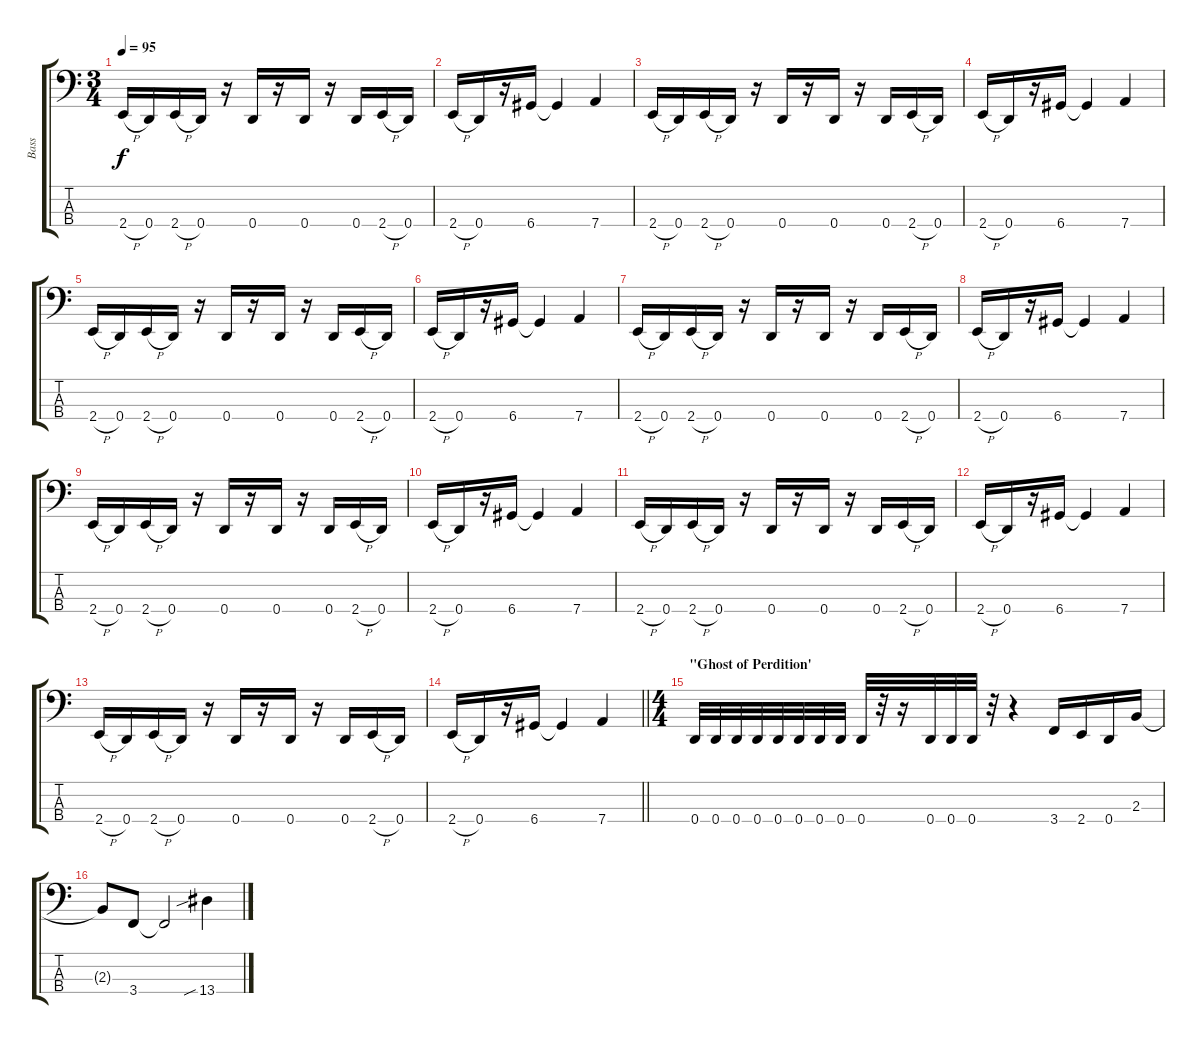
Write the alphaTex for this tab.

\track ("Bass" "Bass") {instrument electricbassfinger}
\staff {score tabs}
\tuning (G2 D2 A1 D1) {hide}
\ts (3 4)
\tempo 95
\clef f4
\ks c
2.4{h}.16{dy f} 0.4.16 2.4{h}.16 0.4.16 r.16 0.4.16 r.16 0.4.16 r.16 0.4.16 2.4{h}.16 0.4.16 |
2.4{h}.16 0.4.16 r.16 6.4.16 6.4{t}.4 7.4.4 |
2.4{h}.16 0.4.16 2.4{h}.16 0.4.16 r.16 0.4.16 r.16 0.4.16 r.16 0.4.16 2.4{h}.16 0.4.16 |
2.4{h}.16 0.4.16 r.16 6.4.16 6.4{t}.4 7.4.4 |
2.4{h}.16 0.4.16 2.4{h}.16 0.4.16 r.16 0.4.16 r.16 0.4.16 r.16 0.4.16 2.4{h}.16 0.4.16 |
2.4{h}.16 0.4.16 r.16 6.4.16 6.4{t}.4 7.4.4 |
2.4{h}.16 0.4.16 2.4{h}.16 0.4.16 r.16 0.4.16 r.16 0.4.16 r.16 0.4.16 2.4{h}.16 0.4.16 |
2.4{h}.16 0.4.16 r.16 6.4.16 6.4{t}.4 7.4.4 |
2.4{h}.16 0.4.16 2.4{h}.16 0.4.16 r.16 0.4.16 r.16 0.4.16 r.16 0.4.16 2.4{h}.16 0.4.16 |
2.4{h}.16 0.4.16 r.16 6.4.16 6.4{t}.4 7.4.4 |
2.4{h}.16 0.4.16 2.4{h}.16 0.4.16 r.16 0.4.16 r.16 0.4.16 r.16 0.4.16 2.4{h}.16 0.4.16 |
2.4{h}.16 0.4.16 r.16 6.4.16 6.4{t}.4 7.4.4 |
2.4{h}.16 0.4.16 2.4{h}.16 0.4.16 r.16 0.4.16 r.16 0.4.16 r.16 0.4.16 2.4{h}.16 0.4.16 |
\barLineRight lightlight
2.4{h}.16 0.4.16 r.16 6.4.16 6.4{t}.4 7.4.4 |
\ts (4 4)
\section ("" "\"Ghost of Perdition'")
0.4.32 0.4.32 0.4.32 0.4.32 0.4.32 0.4.32 0.4.32 0.4.32 0.4.32 r.32 r.16 0.4.32 0.4.32 0.4.32 r.32 r.4 3.4.16 2.4.16 0.4.16 2.3.16 |
2.3{t}.8 3.4.8 3.4{t}.2 13.4{sib}.4
